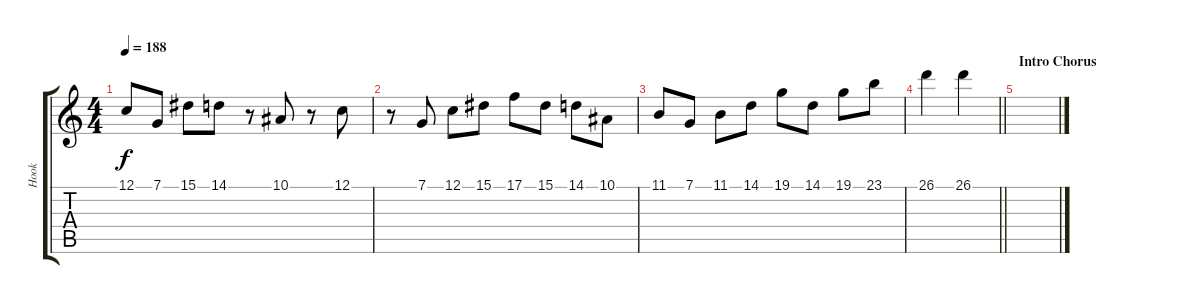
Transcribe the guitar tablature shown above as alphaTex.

\track ("Hook" "Hook") {instrument lead1square}
\staff {score tabs}
\tuning (C4 G3 Eb3 Bb2 F2 C2) {hide}
\ts (4 4)
\tempo 188
\clef g2
\ks c
12.1.8{dy f} 7.1.8 15.1.8 14.1.8 r.8 10.1.8 r.8 12.1.8 |
r.8 7.1.8 12.1.8 15.1.8 17.1.8 15.1.8 14.1.8 10.1.8 |
11.1.8 7.1.8 11.1.8 14.1.8 19.1.8 14.1.8 19.1.8 23.1.8 |
\barLineRight lightlight
26.1.4 26.1.4 |
\section ("" "Intro Chorus")
